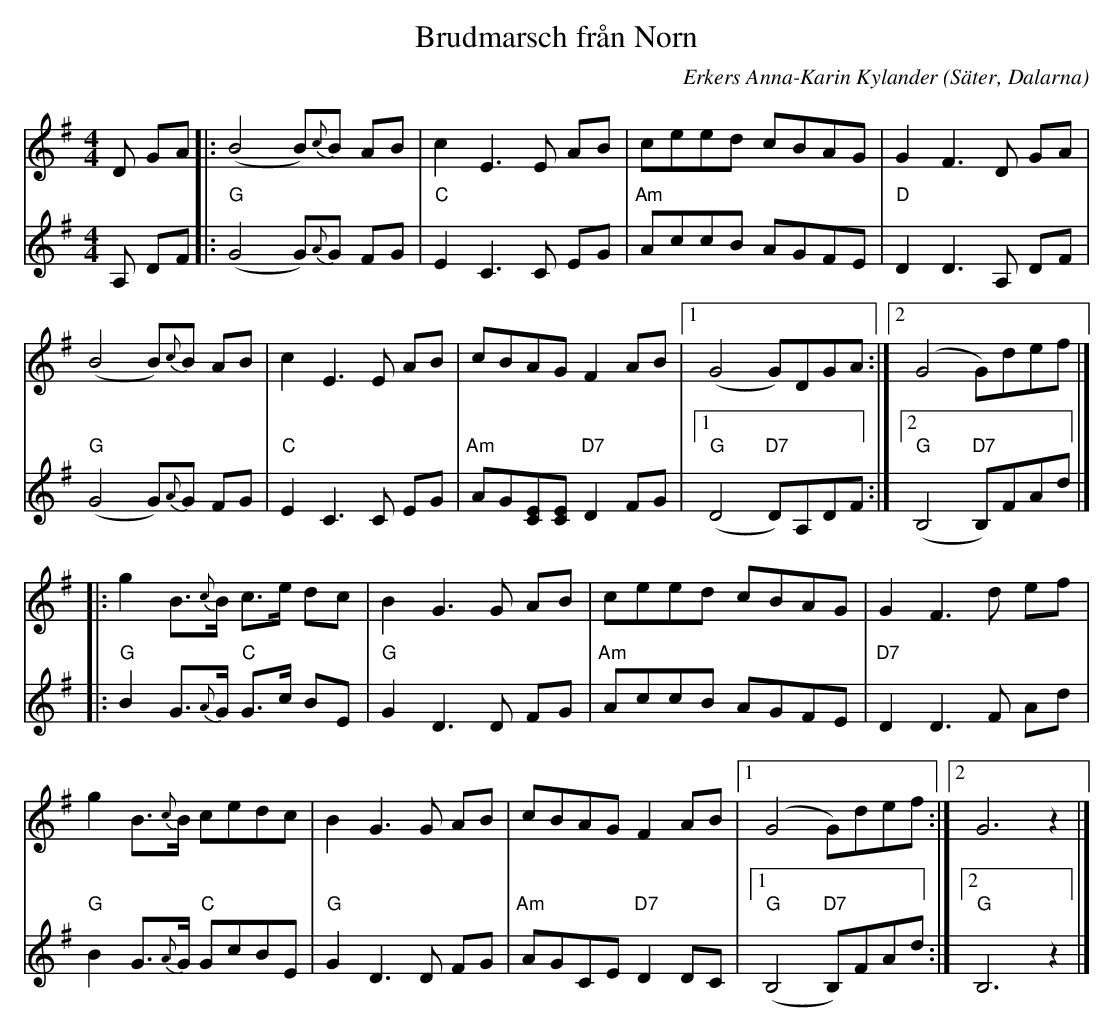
X:1
T:Brudmarsch från Norn
O:Säter, Dalarna
C:Erkers Anna-Karin Kylander
M:4/4
L:1/8
K:G
V:1
D GA |: (B4 B){c}B AB | c2 E3 E AB | ceed cBAG | G2 F3 D GA |
(B4 B){c}B AB | c2 E3 E AB | cBAG F2 AB |1 (G4 G)DGA :|2 (G4 G)def |]
|: g2 B>{c}B c>e dc | B2 G3 G AB | ceed cBAG | G2 F3 d ef |
g2 B>{c}B cedc | B2 G3 G AB | cBAG F2 AB |1 (G4 G)def :|2 G6 z2 |]
V:2
A, DF |: "G" (G4 G){A}G FG | "C" E2 C3  C EG | "Am" AccB AGFE | "D" D2 D3 A, DF |
"G" (G4 G){A}G FG | "C" E2 C3  C EG | "Am" AG[EC][EC] "D7" D2 FG |1 "G" (D4 "D7" D)A,DF :|2 "G" (B,4 "D7" B,)FAd |]
|: "G" B2 G>{A}G "C" G>c BE | "G" G2 D3 D FG | "Am" AccB AGFE | "D7" D2 D3 F Ad |
"G" B2 G>{A}G "C" GcBE | "G" G2 D3 D FG | "Am" AGCE "D7" D2 DC |1 "G" (B,4 "D7" B,)FAd :|2 "G" B,6 z2 |]
